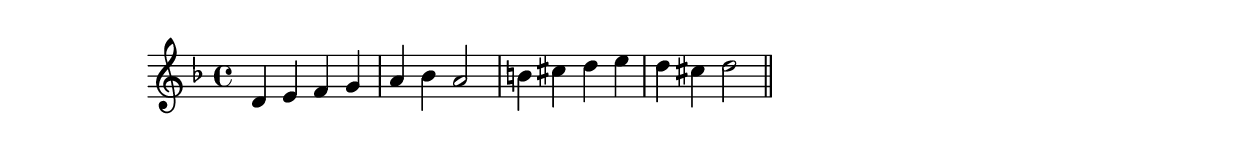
\version "2.14.0"
%{\header {
  composer = "L.R. Lewis" % II-3-93, p. 48
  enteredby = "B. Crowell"
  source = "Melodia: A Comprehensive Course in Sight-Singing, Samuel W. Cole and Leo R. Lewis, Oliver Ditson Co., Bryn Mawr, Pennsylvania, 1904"
}%}
\score{{\key d \minor
\time 4/4
%{\tempo 4=130
%}\relative d' {
  d4 e f g | a bes a2 | b4 cis d e | d4 cis d2
  \bar "||"
}

}}